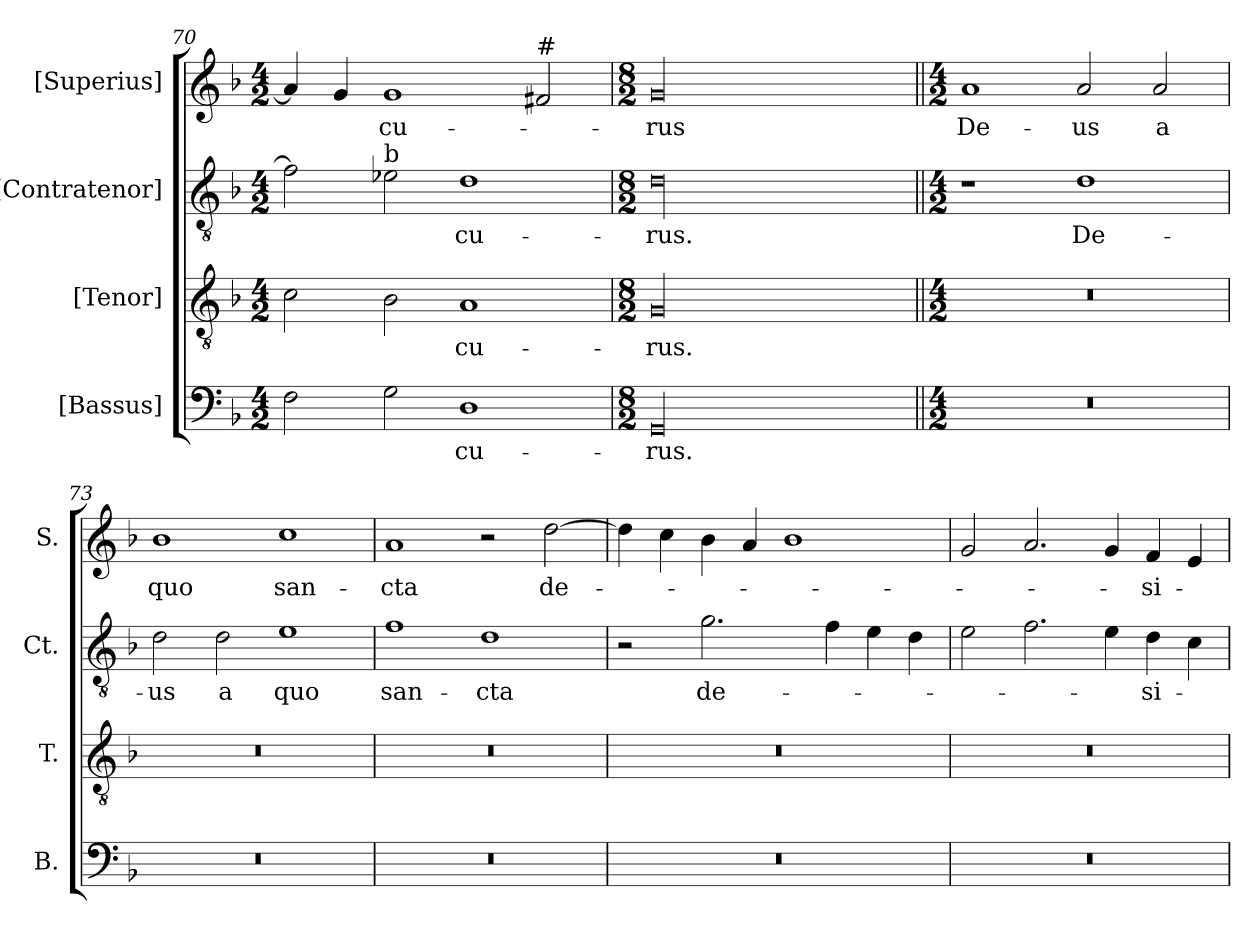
**kern	**text	**kern	**text	**kern	**text	**kern	**text
*part4	*part4	*part3	*part3	*part2	*part2	*part1	*part1
*staff4	*staff4	*staff3	*staff3	*staff2	*staff2	*staff1	*staff1
*I"[Bassus]	*	*I"[Tenor]	*	*I"[Contratenor]	*	*I"[Superius]	*
*I'B.	*	*I'T.	*	*I'Ct.	*	*I'S.	*
*clefF4	*	*clefGv2	*	*clefGv2	*	*clefG2	*
*	*	*ITrd7c12	*	*ITrd7c12	*	*	*
*k[b-]	*	*k[b-]	*	*k[b-]	*	*k[b-]	*
*F:	*	*F:	*	*F:	*	*F:	*
*M4/2	*	*M4/2	*	*M4/2	*	*M4/2	*
=70	=70	=70	=70	=70	=70	=70	=70
2Fi\	.	2Ci\	.	2Fi\]	.	4ai/]	.
.	.	.	.	.	.	4gi/	.
!	!	!	!	!LO:TX:a:t=b	!	!	!
!	!	!	!	!	!	!	!LO:LY:b:color=#000000
2Gi\	.	2BB-i\	.	2E-j\	.	1gi	-cu-
!	!LO:LY:b:color=#000000	!	!	!	!	!	!
!	!	!	!LO:LY:b:color=#000000	!	!	!	!
!	!	!	!	!	!LO:LY:b:color=#000000	!	!
1Di	-cu-	1AAi	-cu-	1Di	-cu-	.	.
!	!	!	!	!	!	!LO:TX:a:t=#	!
.	.	.	.	.	.	2f#j/	.
=71	=71	=71	=71	=71	=71	=71	=71
*M8/2	*	*M8/2	*	*M8/2	*	*M8/2	*
!	!LO:LY:b:color=#000000	!	!	!	!	!	!
!	!	!	!LO:LY:b:color=#000000	!	!	!	!
!	!	!	!	!	!LO:LY:b:color=#000000	!	!
!	!	!	!	!	!	!	!LO:LY:b:color=#000000
00GGi	-rus.	00GGi	-rus.	00Di	-rus.	00gi	-rus
!!LO:PB:g=z
=72||	=72||	=72||	=72||	=72||	=72||	=72||	=72||
*M4/2	*	*M4/2	*	*M4/2	*	*M4/2	*
!LO:N:vis=1	!	!LO:N:vis=1	!	!	!	!	!
!	!	!	!	!	!	!	!LO:LY:b:color=#000000
0r	.	0r	.	1r	.	1ai	De-
!	!	!	!	!	!LO:LY:b:color=#000000	!	!
!	!	!	!	!	!	!	!LO:LY:b:color=#000000
.	.	.	.	1Di	De-	2ai/	-us
!	!	!	!	!	!	!	!LO:LY:b:color=#000000
.	.	.	.	.	.	2ai/	a
=73	=73	=73	=73	=73	=73	=73	=73
!LO:N:vis=1	!	!LO:N:vis=1	!	!	!	!	!
!	!	!	!	!	!LO:LY:b:color=#000000	!	!
!	!	!	!	!	!	!	!LO:LY:b:color=#000000
0r	.	0r	.	2Di\	-us	1b-i	quo
!	!	!	!	!	!LO:LY:b:color=#000000	!	!
.	.	.	.	2Di\	a	.	.
!	!	!	!	!	!LO:LY:b:color=#000000	!	!
!	!	!	!	!	!	!	!LO:LY:b:color=#000000
.	.	.	.	1Ei	quo	1cci	san-
=74	=74	=74	=74	=74	=74	=74	=74
!LO:N:vis=1	!	!LO:N:vis=1	!	!	!	!	!
!	!	!	!	!	!LO:LY:b:color=#000000	!	!
!	!	!	!	!	!	!	!LO:LY:b:color=#000000
0r	.	0r	.	1Fi	san-	1ai	-cta
!	!	!	!	!	!LO:LY:b:color=#000000	!	!
.	.	.	.	1Di	-cta	2r	.
!	!	!	!	!	!	!	!LO:LY:b:color=#000000
.	.	.	.	.	.	[>2ddi\	de-
=75	=75	=75	=75	=75	=75	=75	=75
!LO:N:vis=1	!	!LO:N:vis=1	!	!	!	!	!
0r	.	0r	.	2r	.	4ddi\]	.
.	.	.	.	.	.	4cci\	.
!	!	!	!	!	!LO:LY:b:color=#000000	!	!
.	.	.	.	2.Gi\	de-	4b-i\	.
.	.	.	.	.	.	4ai/	.
.	.	.	.	.	.	1b-i	.
.	.	.	.	4Fi\	.	.	.
.	.	.	.	4Ei\	.	.	.
.	.	.	.	4Di\	.	.	.
=76	=76	=76	=76	=76	=76	=76	=76
!LO:N:vis=1	!	!LO:N:vis=1	!	!	!	!	!
0r	.	0r	.	2Ei\	.	2gi/	.
.	.	.	.	2.Fi\	.	2.ai/	.
.	.	.	.	4Ei\	.	4gi/	.
!	!	!	!	!	!LO:LY:b:color=#000000	!	!
!	!	!	!	!	!	!	!LO:LY:b:color=#000000
.	.	.	.	4Di\	-si-	4fi/	-si-
.	.	.	.	4Ci\	.	4ei/	.
=	=	=	=	=	=	=	=
*-	*-	*-	*-	*-	*-	*-	*-
